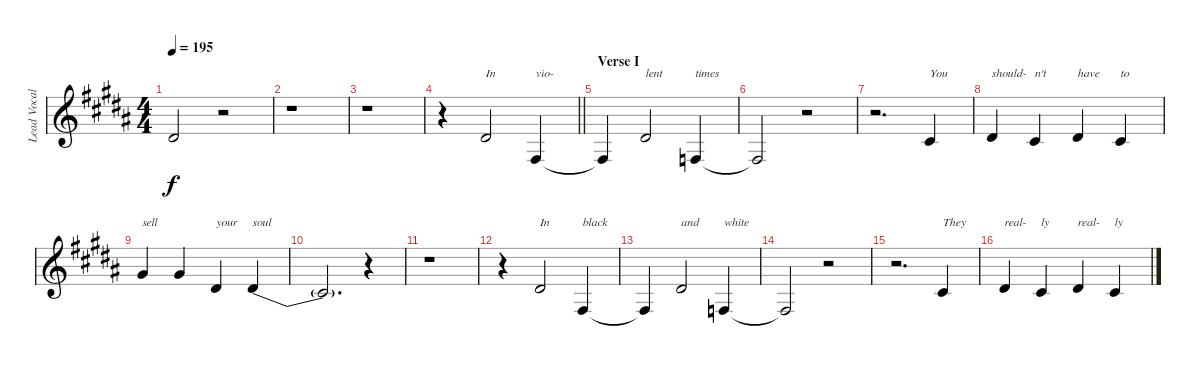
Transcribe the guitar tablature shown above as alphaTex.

\track ("Lead Vocals" "Lead Vocal") {instrument lead6voice}
\staff {score}
\tuning (Eb4 Bb3 Gb3 Db3 Ab2 Db2) {hide}
\ts (4 4)
\tempo 195
\clef g2
\ks b
5.2{t}.2{dy f} r.2 |
r.1 |
r.1 |
\barLineRight lightlight
r.4 5.2.2{txt "In"} 5.4.4{txt "vio-"} |
\section ("" "Verse I")
5.4{t}.4 5.2.2{txt "lent"} 4.4.4{txt "times"} |
4.4{t}.2 r.2 |
r.2{d} 3.2.4{txt "You"} |
5.2.4{txt "should-"} 3.2.4{txt "n't"} 5.2.4{txt "have"} 3.2.4{txt "to"} |
5.1.4{txt "sell"} 5.1.4 5.2.4{txt "your"} 3.2{be (custom 0 4 30 4 35 0 60 0)}.4{txt "soul"} |
3.2{t}.2{d} r.4 |
r.1 |
r.4 5.2.2{txt "In"} 5.4.4{txt "black"} |
5.4{t}.4 5.2.2{txt "and"} 4.4.4{txt "white"} |
4.4{t}.2 r.2 |
r.2{d} 3.2.4{txt "They"} |
5.2.4{txt "real-"} 3.2.4{txt "ly"} 5.2.4{txt "real-"} 3.2.4{txt "ly"}
